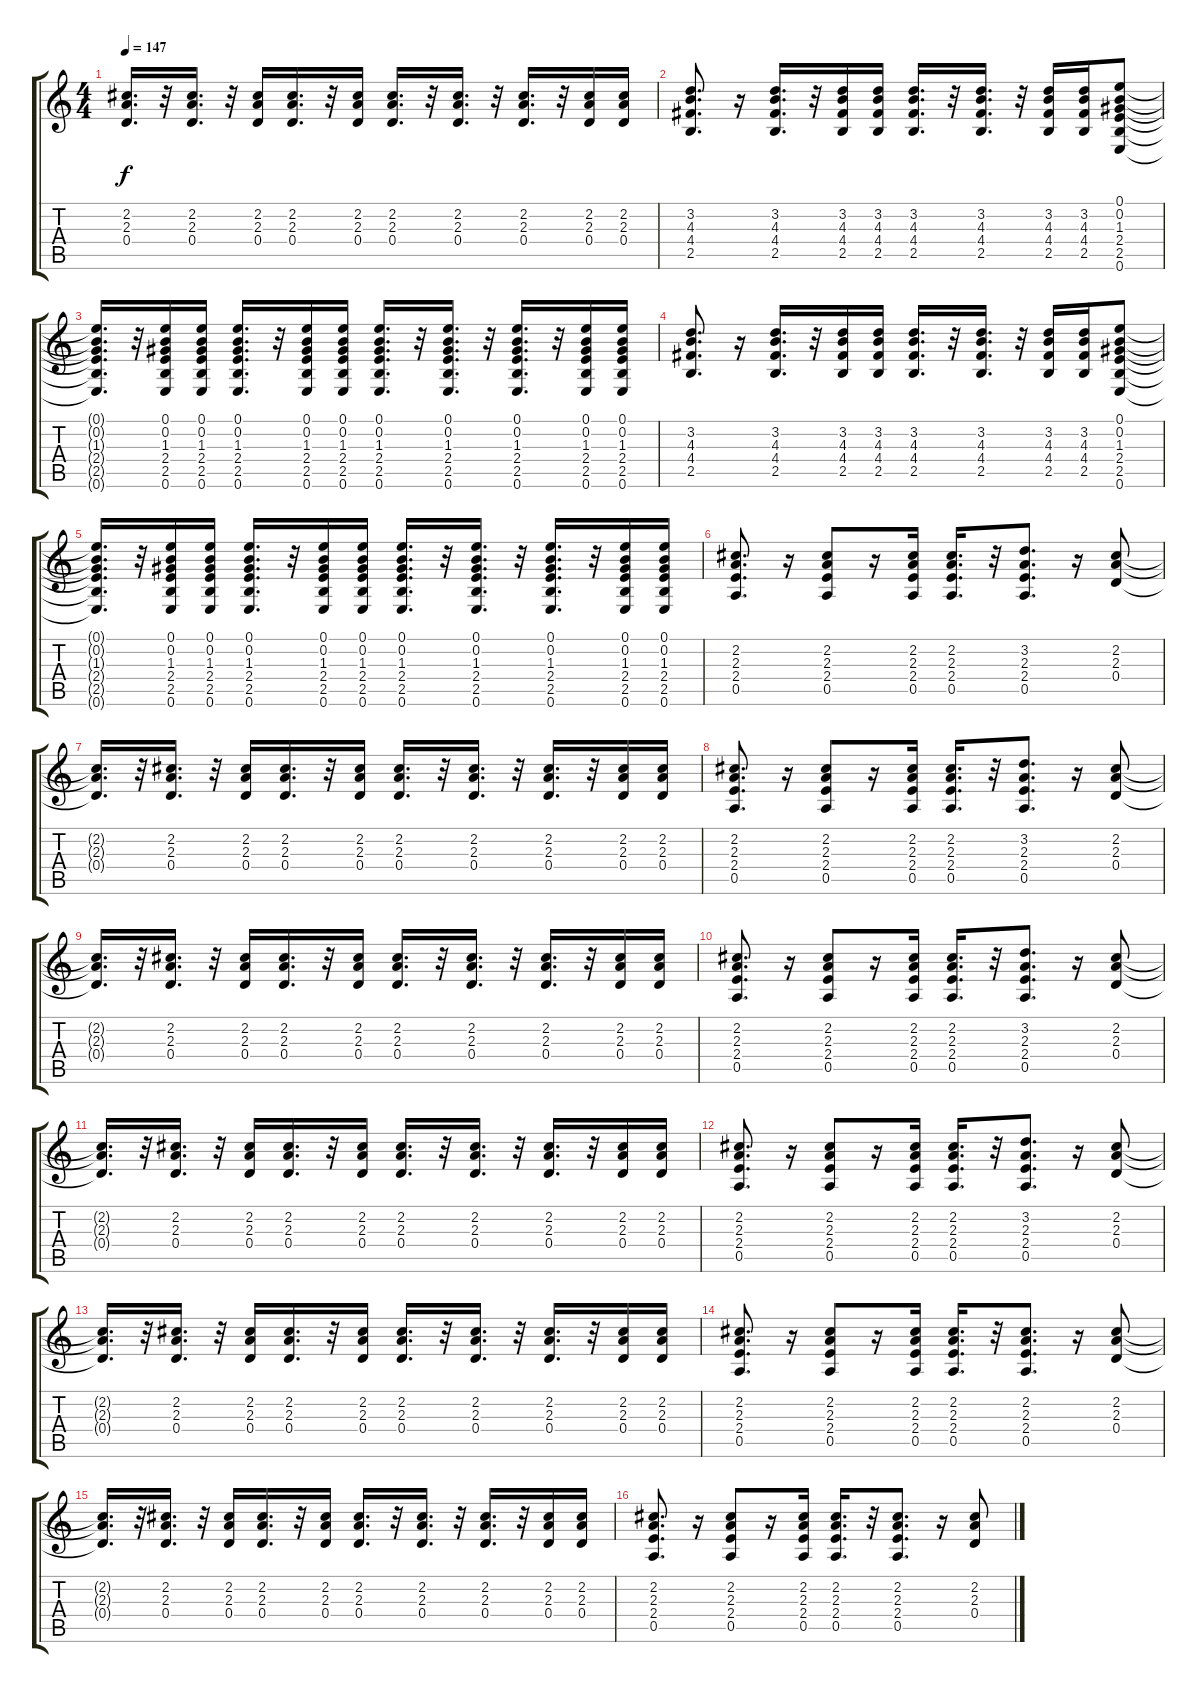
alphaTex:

\track "" {instrument acousticguitarnylon}
\staff {score tabs}
\tuning (E4 B3 G3 D3 A2 E2) {hide}
\ts (4 4)
\tempo 147
\clef g2
\ks c
(2.2{t} 2.3{t} 0.4{t}).16{d dy f} r.32 (2.2 2.3 0.4).16{d} r.32 (2.2 2.3 0.4).16 (2.2 2.3 0.4).16{d} r.32 (2.2 2.3 0.4).16 (2.2 2.3 0.4).16{d} r.32 (2.2 2.3 0.4).16{d} r.32 (2.2 2.3 0.4).16{d} r.32 (2.2 2.3 0.4).16 (2.2 2.3 0.4).16 |
(3.2 4.3 4.4 2.5).8{d} r.16 (3.2 4.3 4.4 2.5).16{d} r.32 (3.2 4.3 4.4 2.5).16 (3.2 4.3 4.4 2.5).16 (3.2 4.3 4.4 2.5).16{d} r.32 (3.2 4.3 4.4 2.5).16{d} r.32 (3.2 4.3 4.4 2.5).16 (3.2 4.3 4.4 2.5).16 (0.1 0.2 1.3 2.4 2.5 0.6).8 |
(0.1{t} 0.2{t} 1.3{t} 2.4{t} 2.5{t} 0.6{t}).16{d} r.32 (0.1 0.2 1.3 2.4 2.5 0.6).16 (0.1 0.2 1.3 2.4 2.5 0.6).16 (0.1 0.2 1.3 2.4 2.5 0.6).16{d} r.32 (0.1 0.2 1.3 2.4 2.5 0.6).16 (0.1 0.2 1.3 2.4 2.5 0.6).16 (0.1 0.2 1.3 2.4 2.5 0.6).16{d} r.32 (0.1 0.2 1.3 2.4 2.5 0.6).16{d} r.32 (0.1 0.2 1.3 2.4 2.5 0.6).16{d} r.32 (0.1 0.2 1.3 2.4 2.5 0.6).16 (0.1 0.2 1.3 2.4 2.5 0.6).16 |
(3.2 4.3 4.4 2.5).8{d} r.16 (3.2 4.3 4.4 2.5).16{d} r.32 (3.2 4.3 4.4 2.5).16 (3.2 4.3 4.4 2.5).16 (3.2 4.3 4.4 2.5).16{d} r.32 (3.2 4.3 4.4 2.5).16{d} r.32 (3.2 4.3 4.4 2.5).16 (3.2 4.3 4.4 2.5).16 (0.1 0.2 1.3 2.4 2.5 0.6).8 |
(0.1{t} 0.2{t} 1.3{t} 2.4{t} 2.5{t} 0.6{t}).16{d} r.32 (0.1 0.2 1.3 2.4 2.5 0.6).16 (0.1 0.2 1.3 2.4 2.5 0.6).16 (0.1 0.2 1.3 2.4 2.5 0.6).16{d} r.32 (0.1 0.2 1.3 2.4 2.5 0.6).16 (0.1 0.2 1.3 2.4 2.5 0.6).16 (0.1 0.2 1.3 2.4 2.5 0.6).16{d} r.32 (0.1 0.2 1.3 2.4 2.5 0.6).16{d} r.32 (0.1 0.2 1.3 2.4 2.5 0.6).16{d} r.32 (0.1 0.2 1.3 2.4 2.5 0.6).16 (0.1 0.2 1.3 2.4 2.5 0.6).16 |
(2.2 2.3 2.4 0.5).8{d} r.16 (2.2 2.3 2.4 0.5).8 r.16 (2.2 2.3 2.4 0.5).16 (2.2 2.3 2.4 0.5).16{d} r.32 (3.2 2.3 2.4 0.5).8{d} r.16 (2.2 2.3 0.4).8 |
(2.2{t} 2.3{t} 0.4{t}).16{d} r.32 (2.2 2.3 0.4).16{d} r.32 (2.2 2.3 0.4).16 (2.2 2.3 0.4).16{d} r.32 (2.2 2.3 0.4).16 (2.2 2.3 0.4).16{d} r.32 (2.2 2.3 0.4).16{d} r.32 (2.2 2.3 0.4).16{d} r.32 (2.2 2.3 0.4).16 (2.2 2.3 0.4).16 |
(2.2 2.3 2.4 0.5).8{d} r.16 (2.2 2.3 2.4 0.5).8 r.16 (2.2 2.3 2.4 0.5).16 (2.2 2.3 2.4 0.5).16{d} r.32 (3.2 2.3 2.4 0.5).8{d} r.16 (2.2 2.3 0.4).8 |
(2.2{t} 2.3{t} 0.4{t}).16{d} r.32 (2.2 2.3 0.4).16{d} r.32 (2.2 2.3 0.4).16 (2.2 2.3 0.4).16{d} r.32 (2.2 2.3 0.4).16 (2.2 2.3 0.4).16{d} r.32 (2.2 2.3 0.4).16{d} r.32 (2.2 2.3 0.4).16{d} r.32 (2.2 2.3 0.4).16 (2.2 2.3 0.4).16 |
(2.2 2.3 2.4 0.5).8{d} r.16 (2.2 2.3 2.4 0.5).8 r.16 (2.2 2.3 2.4 0.5).16 (2.2 2.3 2.4 0.5).16{d} r.32 (3.2 2.3 2.4 0.5).8{d} r.16 (2.2 2.3 0.4).8 |
(2.2{t} 2.3{t} 0.4{t}).16{d} r.32 (2.2 2.3 0.4).16{d} r.32 (2.2 2.3 0.4).16 (2.2 2.3 0.4).16{d} r.32 (2.2 2.3 0.4).16 (2.2 2.3 0.4).16{d} r.32 (2.2 2.3 0.4).16{d} r.32 (2.2 2.3 0.4).16{d} r.32 (2.2 2.3 0.4).16 (2.2 2.3 0.4).16 |
(2.2 2.3 2.4 0.5).8{d} r.16 (2.2 2.3 2.4 0.5).8 r.16 (2.2 2.3 2.4 0.5).16 (2.2 2.3 2.4 0.5).16{d} r.32 (3.2 2.3 2.4 0.5).8{d} r.16 (2.2 2.3 0.4).8 |
(2.2{t} 2.3{t} 0.4{t}).16{d} r.32 (2.2 2.3 0.4).16{d} r.32 (2.2 2.3 0.4).16 (2.2 2.3 0.4).16{d} r.32 (2.2 2.3 0.4).16 (2.2 2.3 0.4).16{d} r.32 (2.2 2.3 0.4).16{d} r.32 (2.2 2.3 0.4).16{d} r.32 (2.2 2.3 0.4).16 (2.2 2.3 0.4).16 |
(2.2 2.3 2.4 0.5).8{d} r.16 (2.2 2.3 2.4 0.5).8 r.16 (2.2 2.3 2.4 0.5).16 (2.2 2.3 2.4 0.5).16{d} r.32 (2.2 2.3 2.4 0.5).8{d} r.16 (2.2 2.3 0.4).8 |
(2.2{t} 2.3{t} 0.4{t}).16{d} r.32 (2.2 2.3 0.4).16{d} r.32 (2.2 2.3 0.4).16 (2.2 2.3 0.4).16{d} r.32 (2.2 2.3 0.4).16 (2.2 2.3 0.4).16{d} r.32 (2.2 2.3 0.4).16{d} r.32 (2.2 2.3 0.4).16{d} r.32 (2.2 2.3 0.4).16 (2.2 2.3 0.4).16 |
(2.2 2.3 2.4 0.5).8{d} r.16 (2.2 2.3 2.4 0.5).8 r.16 (2.2 2.3 2.4 0.5).16 (2.2 2.3 2.4 0.5).16{d} r.32 (2.2 2.3 2.4 0.5).8{d} r.16 (2.2 2.3 0.4).8
